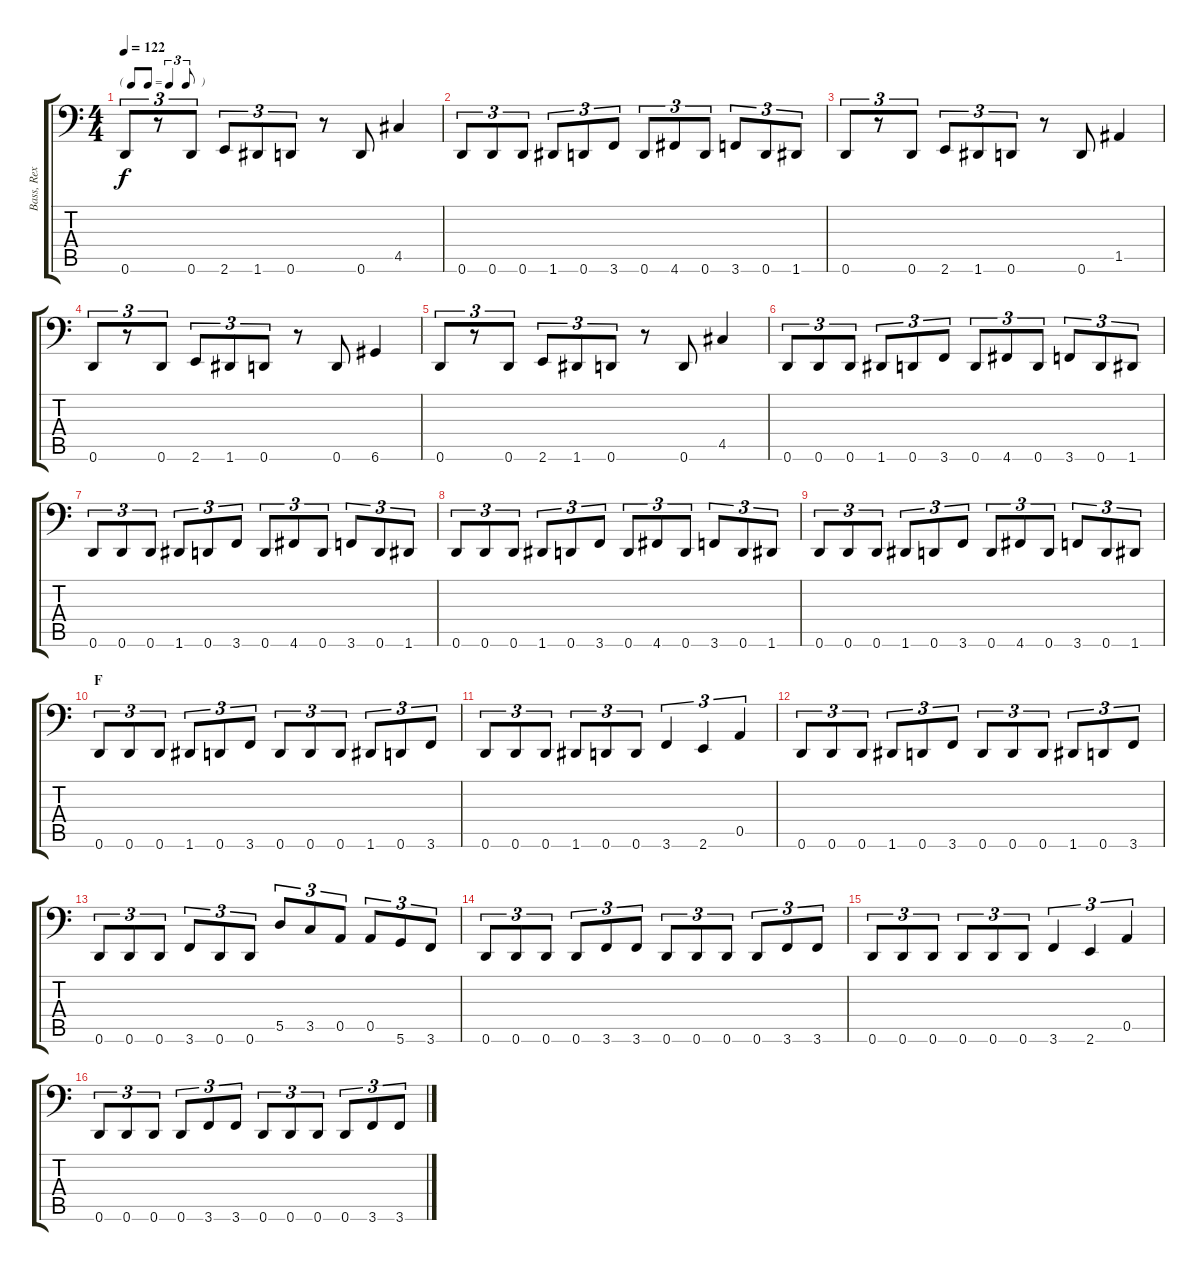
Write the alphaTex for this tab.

\track ("Bass, Rex" "Bass, Rex") {instrument electricbasspick}
\staff {score tabs}
\tuning (E3 B2 G2 D2 A1 D1) {hide}
\ts (4 4)
\tf triplet8th
\tempo 122
\clef f4
\ks c
0.6.8{tu (3 2) dy f} r.8{tu (3 2)} 0.6.8{tu (3 2)} 2.6.8{tu (3 2)} 1.6.8{tu (3 2)} 0.6.8{tu (3 2)} r.8 0.6.8 4.5.4 |
0.6.8{tu (3 2)} 0.6.8{tu (3 2)} 0.6.8{tu (3 2)} 1.6.8{tu (3 2)} 0.6.8{tu (3 2)} 3.6.8{tu (3 2)} 0.6.8{tu (3 2)} 4.6.8{tu (3 2)} 0.6.8{tu (3 2)} 3.6.8{tu (3 2)} 0.6.8{tu (3 2)} 1.6.8{tu (3 2)} |
0.6.8{tu (3 2)} r.8{tu (3 2)} 0.6.8{tu (3 2)} 2.6.8{tu (3 2)} 1.6.8{tu (3 2)} 0.6.8{tu (3 2)} r.8 0.6.8 1.5.4 |
0.6.8{tu (3 2)} r.8{tu (3 2)} 0.6.8{tu (3 2)} 2.6.8{tu (3 2)} 1.6.8{tu (3 2)} 0.6.8{tu (3 2)} r.8 0.6.8 6.6.4 |
0.6.8{tu (3 2)} r.8{tu (3 2)} 0.6.8{tu (3 2)} 2.6.8{tu (3 2)} 1.6.8{tu (3 2)} 0.6.8{tu (3 2)} r.8 0.6.8 4.5.4 |
0.6.8{tu (3 2)} 0.6.8{tu (3 2)} 0.6.8{tu (3 2)} 1.6.8{tu (3 2)} 0.6.8{tu (3 2)} 3.6.8{tu (3 2)} 0.6.8{tu (3 2)} 4.6.8{tu (3 2)} 0.6.8{tu (3 2)} 3.6.8{tu (3 2)} 0.6.8{tu (3 2)} 1.6.8{tu (3 2)} |
0.6.8{tu (3 2)} 0.6.8{tu (3 2)} 0.6.8{tu (3 2)} 1.6.8{tu (3 2)} 0.6.8{tu (3 2)} 3.6.8{tu (3 2)} 0.6.8{tu (3 2)} 4.6.8{tu (3 2)} 0.6.8{tu (3 2)} 3.6.8{tu (3 2)} 0.6.8{tu (3 2)} 1.6.8{tu (3 2)} |
0.6.8{tu (3 2)} 0.6.8{tu (3 2)} 0.6.8{tu (3 2)} 1.6.8{tu (3 2)} 0.6.8{tu (3 2)} 3.6.8{tu (3 2)} 0.6.8{tu (3 2)} 4.6.8{tu (3 2)} 0.6.8{tu (3 2)} 3.6.8{tu (3 2)} 0.6.8{tu (3 2)} 1.6.8{tu (3 2)} |
0.6.8{tu (3 2)} 0.6.8{tu (3 2)} 0.6.8{tu (3 2)} 1.6.8{tu (3 2)} 0.6.8{tu (3 2)} 3.6.8{tu (3 2)} 0.6.8{tu (3 2)} 4.6.8{tu (3 2)} 0.6.8{tu (3 2)} 3.6.8{tu (3 2)} 0.6.8{tu (3 2)} 1.6.8{tu (3 2)} |
\section ("" "F")
0.6.8{tu (3 2)} 0.6.8{tu (3 2)} 0.6.8{tu (3 2)} 1.6.8{tu (3 2)} 0.6.8{tu (3 2)} 3.6.8{tu (3 2)} 0.6.8{tu (3 2)} 0.6.8{tu (3 2)} 0.6.8{tu (3 2)} 1.6.8{tu (3 2)} 0.6.8{tu (3 2)} 3.6.8{tu (3 2)} |
0.6.8{tu (3 2)} 0.6.8{tu (3 2)} 0.6.8{tu (3 2)} 1.6.8{tu (3 2)} 0.6.8{tu (3 2)} 0.6.8{tu (3 2)} 3.6.4{tu (3 2)} 2.6.4{tu (3 2)} 0.5.4{tu (3 2)} |
0.6.8{tu (3 2)} 0.6.8{tu (3 2)} 0.6.8{tu (3 2)} 1.6.8{tu (3 2)} 0.6.8{tu (3 2)} 3.6.8{tu (3 2)} 0.6.8{tu (3 2)} 0.6.8{tu (3 2)} 0.6.8{tu (3 2)} 1.6.8{tu (3 2)} 0.6.8{tu (3 2)} 3.6.8{tu (3 2)} |
0.6.8{tu (3 2)} 0.6.8{tu (3 2)} 0.6.8{tu (3 2)} 3.6.8{tu (3 2)} 0.6.8{tu (3 2)} 0.6.8{tu (3 2)} 5.5.8{tu (3 2)} 3.5.8{tu (3 2)} 0.5.8{tu (3 2)} 0.5.8{tu (3 2)} 5.6.8{tu (3 2)} 3.6.8{tu (3 2)} |
0.6.8{tu (3 2)} 0.6.8{tu (3 2)} 0.6.8{tu (3 2)} 0.6.8{tu (3 2)} 3.6.8{tu (3 2)} 3.6.8{tu (3 2)} 0.6.8{tu (3 2)} 0.6.8{tu (3 2)} 0.6.8{tu (3 2)} 0.6.8{tu (3 2)} 3.6.8{tu (3 2)} 3.6.8{tu (3 2)} |
0.6.8{tu (3 2)} 0.6.8{tu (3 2)} 0.6.8{tu (3 2)} 0.6.8{tu (3 2)} 0.6.8{tu (3 2)} 0.6.8{tu (3 2)} 3.6.4{tu (3 2)} 2.6.4{tu (3 2)} 0.5.4{tu (3 2)} |
0.6.8{tu (3 2)} 0.6.8{tu (3 2)} 0.6.8{tu (3 2)} 0.6.8{tu (3 2)} 3.6.8{tu (3 2)} 3.6.8{tu (3 2)} 0.6.8{tu (3 2)} 0.6.8{tu (3 2)} 0.6.8{tu (3 2)} 0.6.8{tu (3 2)} 3.6.8{tu (3 2)} 3.6.8{tu (3 2)}
